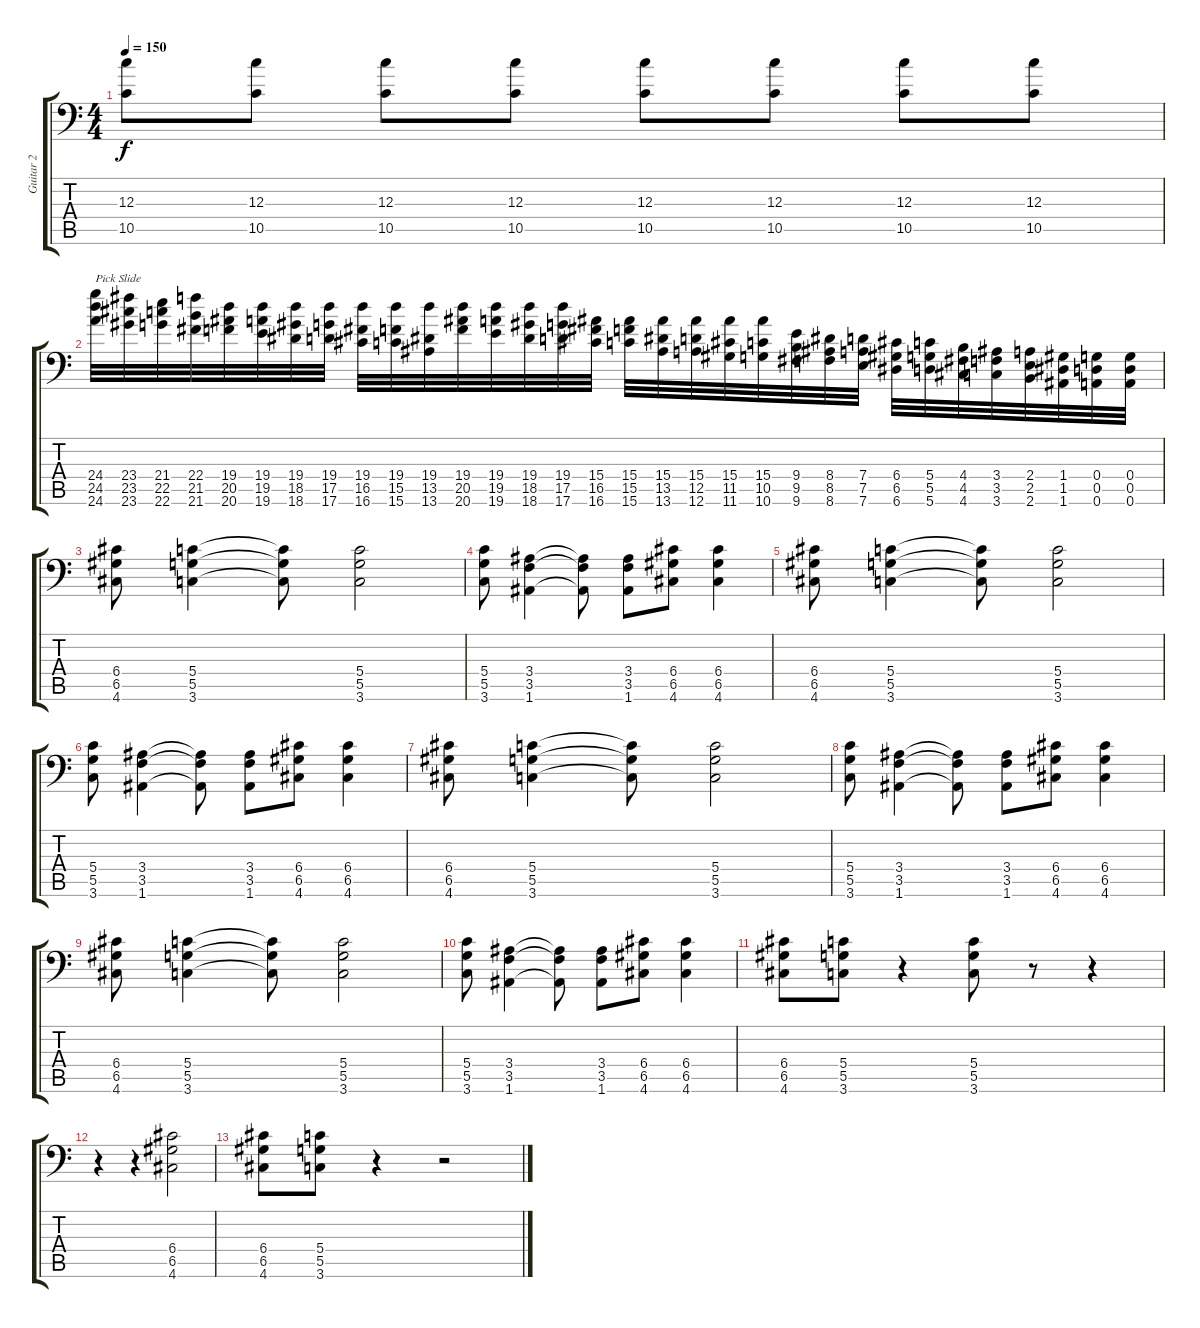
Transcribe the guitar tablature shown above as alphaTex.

\track ("Guitar 2" "Guitar 2") {instrument distortionguitar}
\staff {score tabs}
\tuning (A3 E3 C3 G2 D2 A1) {hide}
\ts (4 4)
\tempo 150
\clef f4
\ks c
(12.3 10.5).8{dy f} (12.3 10.5).8 (12.3 10.5).8 (12.3 10.5).8 (12.3 10.5).8 (12.3 10.5).8 (12.3 10.5).8 (12.3 10.5).8 |
(24.4 24.5 24.6).32{txt "Pick Slide" volume 13 instrument guitarfretnoise} (23.4 23.5 23.6).32 (21.4 22.5 22.6).32 (22.4 21.5 21.6).32 (19.4 20.5 20.6).32 (19.4 19.5 19.6).32 (19.4 18.5 18.6).32 (19.4 17.5 17.6).32 (19.4 16.5 16.6).32 (19.4 15.5 15.6).32 (19.4 13.5 13.6).32 (19.4 20.5 20.6).32 (19.4 19.5 19.6).32 (19.4 18.5 18.6).32 (19.4 17.5 17.6).32 (15.4 16.5 16.6).32 (15.4 15.5 15.6).32 (15.4 13.5 13.6).32 (15.4 12.5 12.6).32 (15.4 11.5 11.6).32 (15.4 10.5 10.6).32 (9.4 9.5 9.6).32 (8.4 8.5 8.6).32 (7.4 7.5 7.6).32 (6.4 6.5 6.6).32 (5.4 5.5 5.6).32 (4.4 4.5 4.6).32 (3.4 3.5 3.6).32 (2.4 2.5 2.6).32 (1.4 1.5 1.6).32 (0.4 0.5 0.6).32 (0.4 0.5 0.6).32 |
(6.4 6.5 4.6).8{volume 13 instrument distortionguitar} (5.4 5.5 3.6).4 (5.4{t} 5.5{t} 3.6{t}).8 (5.4 5.5 3.6).2 |
(5.4 5.5 3.6).8 (3.4 3.5 1.6).4 (3.4{t} 3.5{t} 1.6{t}).8 (3.4 3.5 1.6).8 (6.4 6.5 4.6).8 (6.4 6.5 4.6).4 |
(6.4 6.5 4.6).8 (5.4 5.5 3.6).4 (5.4{t} 5.5{t} 3.6{t}).8 (5.4 5.5 3.6).2 |
(5.4 5.5 3.6).8 (3.4 3.5 1.6).4 (3.4{t} 3.5{t} 1.6{t}).8 (3.4 3.5 1.6).8 (6.4 6.5 4.6).8 (6.4 6.5 4.6).4 |
(6.4 6.5 4.6).8 (5.4 5.5 3.6).4 (5.4{t} 5.5{t} 3.6{t}).8 (5.4 5.5 3.6).2 |
(5.4 5.5 3.6).8 (3.4 3.5 1.6).4 (3.4{t} 3.5{t} 1.6{t}).8 (3.4 3.5 1.6).8 (6.4 6.5 4.6).8 (6.4 6.5 4.6).4 |
(6.4 6.5 4.6).8 (5.4 5.5 3.6).4 (5.4{t} 5.5{t} 3.6{t}).8 (5.4 5.5 3.6).2 |
(5.4 5.5 3.6).8 (3.4 3.5 1.6).4 (3.4{t} 3.5{t} 1.6{t}).8 (3.4 3.5 1.6).8 (6.4 6.5 4.6).8 (6.4 6.5 4.6).4 |
(6.4 6.5 4.6).8 (5.4 5.5 3.6).8 r.4 (5.4 5.5 3.6).8 r.8 r.4 |
r.4 r.4 (6.4 6.5 4.6).2 |
(6.4 6.5 4.6).8 (5.4 5.5 3.6).8 r.4 r.2
